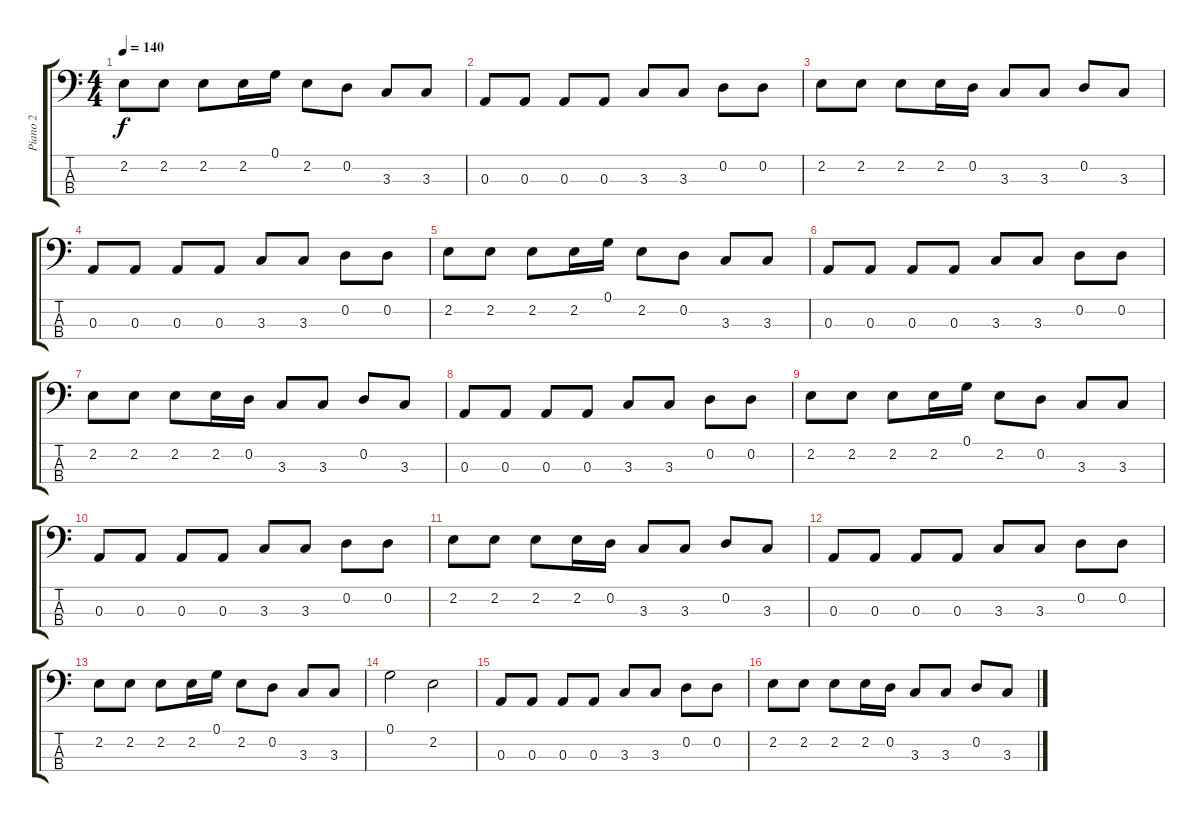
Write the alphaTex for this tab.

\track ("Piano 2" "Piano 2") {instrument electricguitarmuted}
\staff {score tabs}
\tuning (G2 D2 A1 E1) {hide}
\ts (4 4)
\tempo 140
\clef f4
\ks c
2.2.8{dy f} 2.2.8 2.2.8 2.2.16 0.1.16 2.2.8 0.2.8 3.3.8 3.3.8 |
0.3.8 0.3.8 0.3.8 0.3.8 3.3.8 3.3.8 0.2.8 0.2.8 |
2.2.8 2.2.8 2.2.8 2.2.16 0.2.16 3.3.8 3.3.8 0.2.8 3.3.8 |
0.3.8 0.3.8 0.3.8 0.3.8 3.3.8 3.3.8 0.2.8 0.2.8 |
2.2.8 2.2.8 2.2.8 2.2.16 0.1.16 2.2.8 0.2.8 3.3.8 3.3.8 |
0.3.8 0.3.8 0.3.8 0.3.8 3.3.8 3.3.8 0.2.8 0.2.8 |
2.2.8 2.2.8 2.2.8 2.2.16 0.2.16 3.3.8 3.3.8 0.2.8 3.3.8 |
0.3.8 0.3.8 0.3.8 0.3.8 3.3.8 3.3.8 0.2.8 0.2.8 |
2.2.8 2.2.8 2.2.8 2.2.16 0.1.16 2.2.8 0.2.8 3.3.8 3.3.8 |
0.3.8 0.3.8 0.3.8 0.3.8 3.3.8 3.3.8 0.2.8 0.2.8 |
2.2.8 2.2.8 2.2.8 2.2.16 0.2.16 3.3.8 3.3.8 0.2.8 3.3.8 |
0.3.8 0.3.8 0.3.8 0.3.8 3.3.8 3.3.8 0.2.8 0.2.8 |
2.2.8 2.2.8 2.2.8 2.2.16 0.1.16 2.2.8 0.2.8 3.3.8 3.3.8 |
0.1.2 2.2.2 |
0.3.8 0.3.8 0.3.8 0.3.8 3.3.8 3.3.8 0.2.8 0.2.8 |
2.2.8 2.2.8 2.2.8 2.2.16 0.2.16 3.3.8 3.3.8 0.2.8 3.3.8
